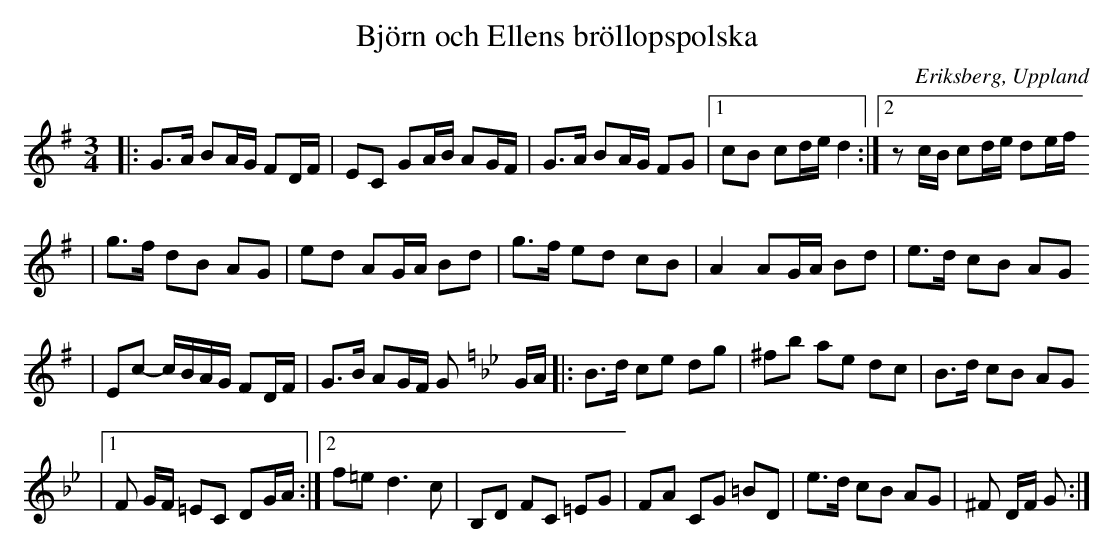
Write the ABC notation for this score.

X:1
T:Björn och Ellens bröllopspolska
O:Eriksberg, Uppland
M:3/4
L:1/8
K:G
|: G>A BA/G/ FD/F/    | EC GA/B/ AG/F/                | G>A BA/G/ FG |1 cB cd/e/ d2 :|2 z c/B/ cd/e/ de/f/
| g>f dB AG                 | ed AG/A/ Bd                     | g>f ed cB         | A2 AG/A/ Bd  | e>d cB AG
| Ec- c/B/A/G/ FD/F/ | G>B AG/F/ G [K: Gm] G/A/ |: B>d ce dg       | ^fb ae dc        | B>d cB AG
|1 F G/F/ =EC DG/A/ :|2 f=e d3 c                          | B,D FC =EG      | FA CG =BD     | e>d cB AG       | ^F D/F/ G                     :|
